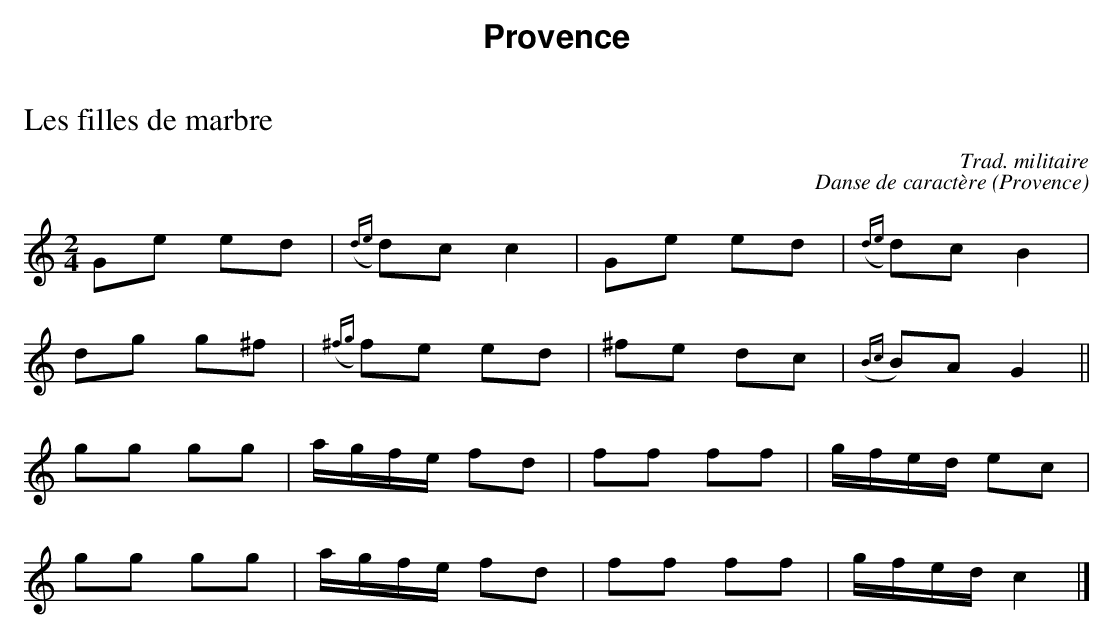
X:1
T:Les filles de marbre
C:Trad. militaire
M:2/4
L:1/16
K:C
G2e2 e2d2|({de}d2)c2 c4|G2e2 e2d2|({de}d2)c2 B4|
d2g2 g2^f2|({^fg}f2)e2 e2d2|^f2e2 d2c2|({Bc}B2)A2 G4||
g2g2 g2g2|agfe f2d2|f2f2 f2f2|gfed e2c2|
g2g2 g2g2|agfe f2d2|f2f2 f2f2|gfed c4|]
